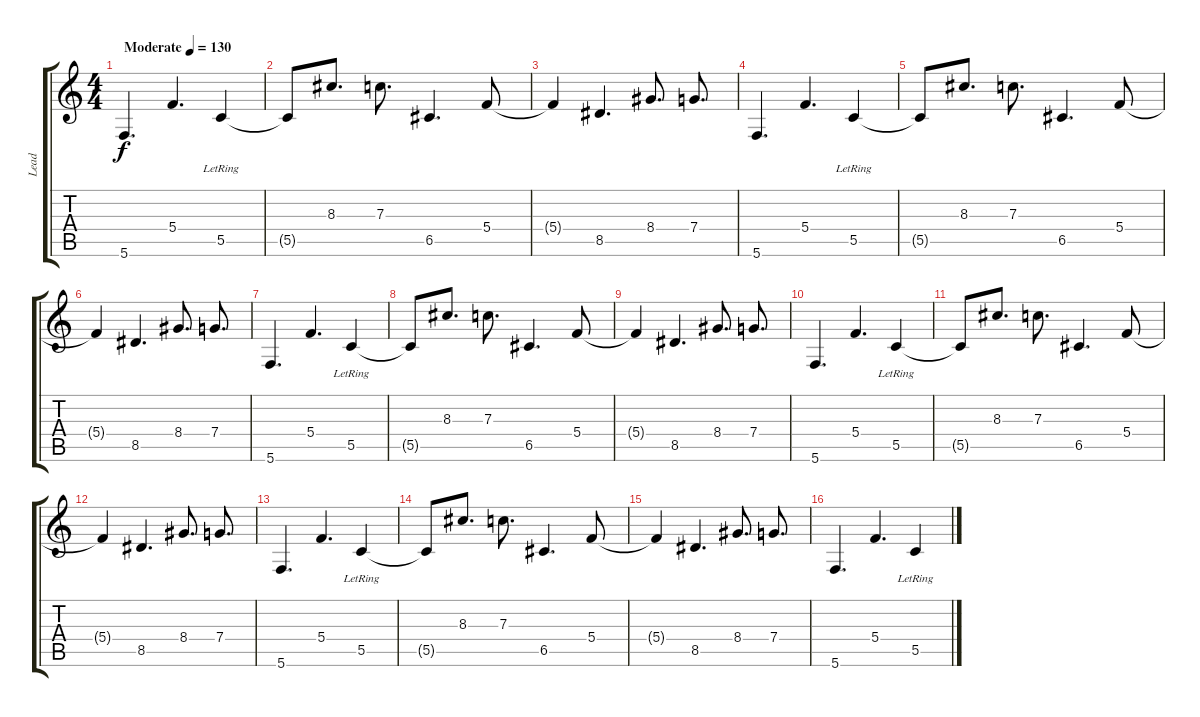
\track ("Lead" "Lead") {instrument acousticguitarsteel}
\staff {score tabs}
\tuning (D4 A3 F3 C3 G2 C2) {hide}
\ts (4 4)
\tempo (130 "Moderate")
\clef g2
\ks c
5.6.4{d dy f instrument acousticguitarsteel} 5.4.4{d} 5.5{lr}.4 |
5.5{t}.8 8.3.8{d} 7.3.8{d} 6.5.4{d} 5.4.8 |
5.4{t}.4 8.5.4{d} 8.4.8{d} 7.4.8{d} |
5.6.4{d} 5.4.4{d} 5.5{lr}.4 |
5.5{t}.8 8.3.8{d} 7.3.8{d} 6.5.4{d} 5.4.8 |
5.4{t}.4 8.5.4{d} 8.4.8{d} 7.4.8{d} |
5.6.4{d} 5.4.4{d} 5.5{lr}.4 |
5.5{t}.8 8.3.8{d} 7.3.8{d} 6.5.4{d} 5.4.8 |
5.4{t}.4 8.5.4{d} 8.4.8{d} 7.4.8{d} |
5.6.4{d} 5.4.4{d} 5.5{lr}.4 |
5.5{t}.8 8.3.8{d} 7.3.8{d} 6.5.4{d} 5.4.8 |
5.4{t}.4 8.5.4{d} 8.4.8{d} 7.4.8{d} |
5.6.4{d} 5.4.4{d} 5.5{lr}.4 |
5.5{t}.8 8.3.8{d} 7.3.8{d} 6.5.4{d} 5.4.8 |
5.4{t}.4 8.5.4{d} 8.4.8{d} 7.4.8{d} |
5.6.4{d} 5.4.4{d} 5.5{lr}.4
